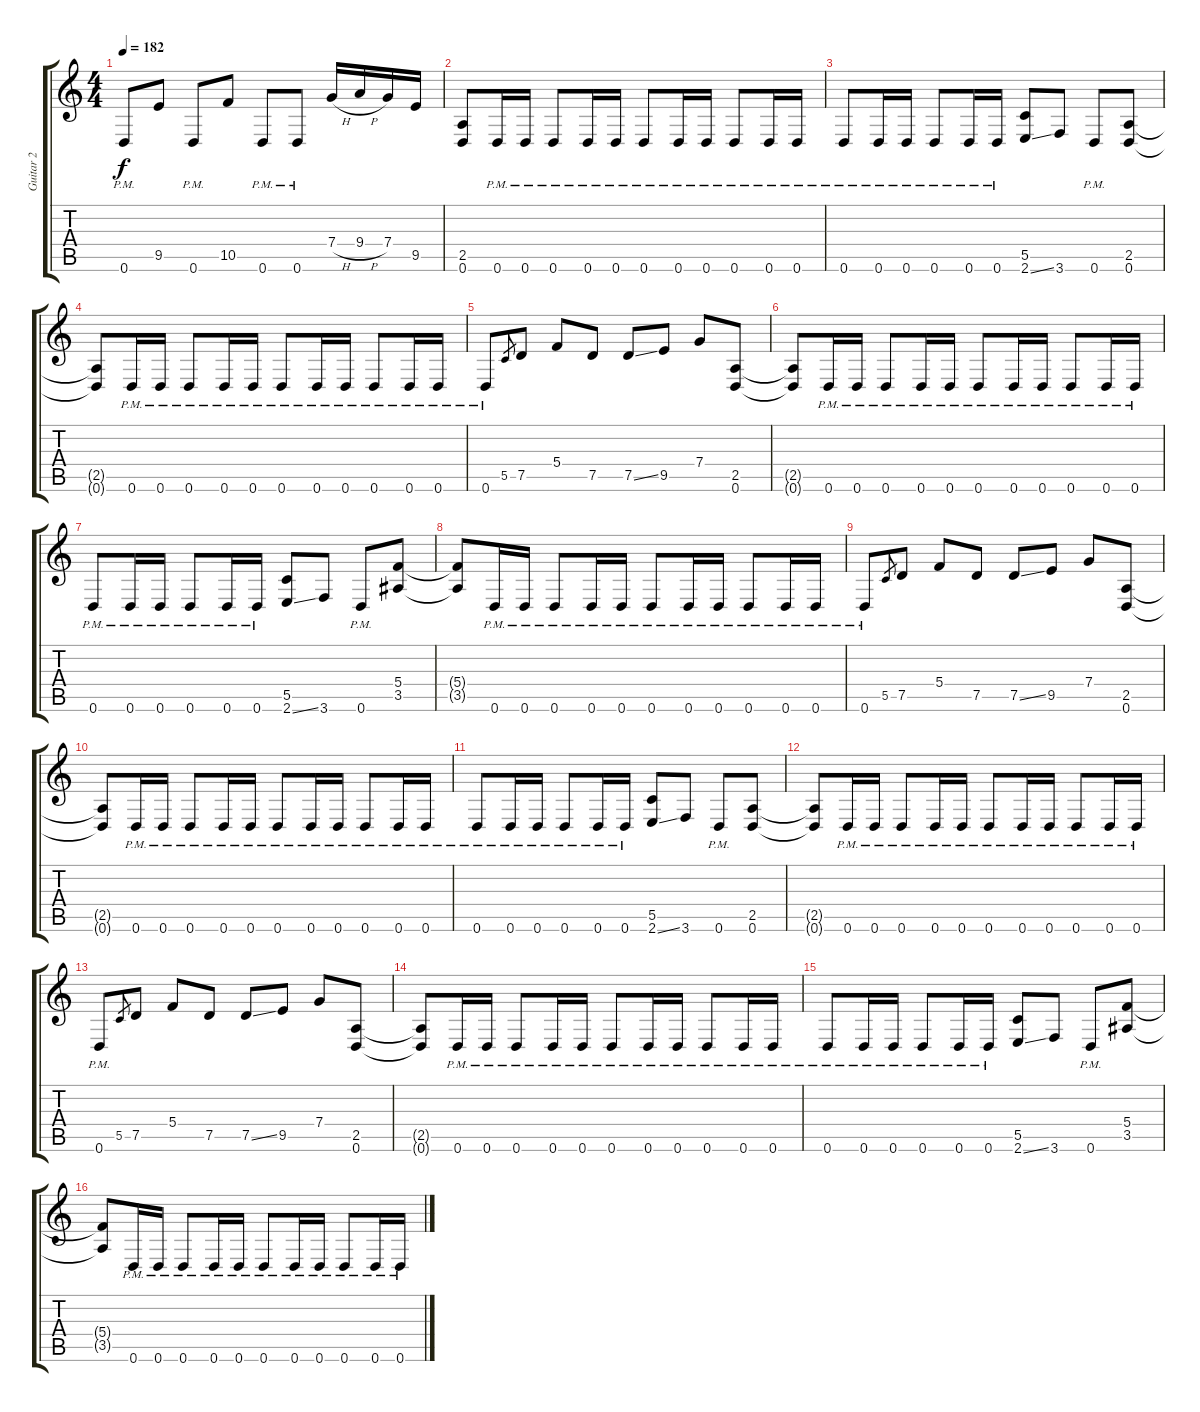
\track ("Guitar 2" "Guitar 2") {instrument distortionguitar}
\staff {score tabs}
\tuning (D4 A3 F3 C3 G2 D2) {hide}
\ts (4 4)
\tempo 182
\clef g2
\ks c
0.6{pm}.8{dy f} 9.5.8 0.6{pm}.8 10.5.8 0.6{pm}.8 0.6{pm}.8 7.4{h}.16 9.4{h}.16 7.4.16 9.5.16 |
(2.5 0.6).8 0.6{pm}.16 0.6{pm}.16 0.6{pm}.8 0.6{pm}.16 0.6{pm}.16 0.6{pm}.8 0.6{pm}.16 0.6{pm}.16 0.6{pm}.8 0.6{pm}.16 0.6{pm}.16 |
0.6{pm}.8 0.6{pm}.16 0.6{pm}.16 0.6{pm}.8 0.6{pm}.16 0.6{pm}.16 (5.5 2.6{ss}).8 3.6.8 0.6{pm}.8 (2.5 0.6).8 |
(2.5{t} 0.6{t}).8 0.6{pm}.16 0.6{pm}.16 0.6{pm}.8 0.6{pm}.16 0.6{pm}.16 0.6{pm}.8 0.6{pm}.16 0.6{pm}.16 0.6{pm}.8 0.6{pm}.16 0.6{pm}.16 |
0.6{pm}.8 5.5.8{gr} 7.5.8 5.4.8 7.5.8 7.5{ss}.8 9.5.8 7.4.8 (2.5 0.6).8 |
(2.5{t} 0.6{t}).8 0.6{pm}.16 0.6{pm}.16 0.6{pm}.8 0.6{pm}.16 0.6{pm}.16 0.6{pm}.8 0.6{pm}.16 0.6{pm}.16 0.6{pm}.8 0.6{pm}.16 0.6{pm}.16 |
0.6{pm}.8 0.6{pm}.16 0.6{pm}.16 0.6{pm}.8 0.6{pm}.16 0.6{pm}.16 (5.5 2.6{ss}).8 3.6.8 0.6{pm}.8 (5.4 3.5).8 |
(5.4{t} 3.5{t}).8 0.6{pm}.16 0.6{pm}.16 0.6{pm}.8 0.6{pm}.16 0.6{pm}.16 0.6{pm}.8 0.6{pm}.16 0.6{pm}.16 0.6{pm}.8 0.6{pm}.16 0.6{pm}.16 |
0.6{pm}.8 5.5.8{gr} 7.5.8 5.4.8 7.5.8 7.5{ss}.8 9.5.8 7.4.8 (2.5 0.6).8 |
(2.5{t} 0.6{t}).8 0.6{pm}.16 0.6{pm}.16 0.6{pm}.8 0.6{pm}.16 0.6{pm}.16 0.6{pm}.8 0.6{pm}.16 0.6{pm}.16 0.6{pm}.8 0.6{pm}.16 0.6{pm}.16 |
0.6{pm}.8 0.6{pm}.16 0.6{pm}.16 0.6{pm}.8 0.6{pm}.16 0.6{pm}.16 (5.5 2.6{ss}).8 3.6.8 0.6{pm}.8 (2.5 0.6).8 |
(2.5{t} 0.6{t}).8 0.6{pm}.16 0.6{pm}.16 0.6{pm}.8 0.6{pm}.16 0.6{pm}.16 0.6{pm}.8 0.6{pm}.16 0.6{pm}.16 0.6{pm}.8 0.6{pm}.16 0.6{pm}.16 |
0.6{pm}.8 5.5.8{gr} 7.5.8 5.4.8 7.5.8 7.5{ss}.8 9.5.8 7.4.8 (2.5 0.6).8 |
(2.5{t} 0.6{t}).8 0.6{pm}.16 0.6{pm}.16 0.6{pm}.8 0.6{pm}.16 0.6{pm}.16 0.6{pm}.8 0.6{pm}.16 0.6{pm}.16 0.6{pm}.8 0.6{pm}.16 0.6{pm}.16 |
0.6{pm}.8 0.6{pm}.16 0.6{pm}.16 0.6{pm}.8 0.6{pm}.16 0.6{pm}.16 (5.5 2.6{ss}).8 3.6.8 0.6{pm}.8 (5.4 3.5).8 |
(5.4{t} 3.5{t}).8 0.6{pm}.16 0.6{pm}.16 0.6{pm}.8 0.6{pm}.16 0.6{pm}.16 0.6{pm}.8 0.6{pm}.16 0.6{pm}.16 0.6{pm}.8 0.6{pm}.16 0.6{pm}.16
